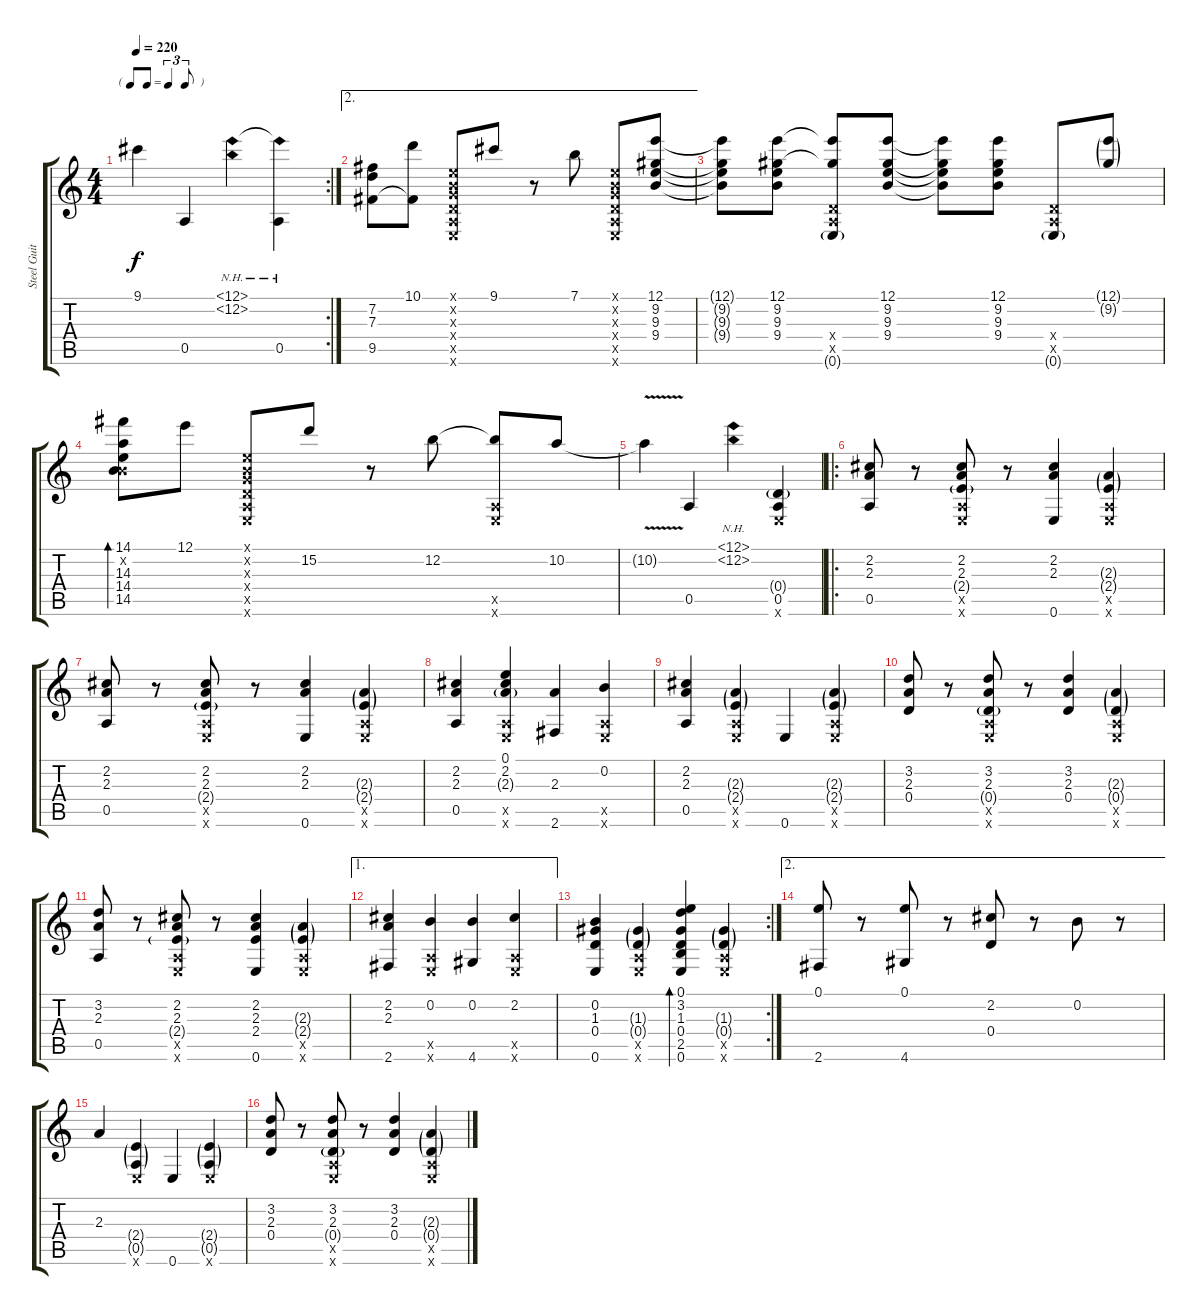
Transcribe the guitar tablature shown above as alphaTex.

\track ("Steel Guitar" "Steel Guit") {instrument acousticguitarsteel}
\staff {score tabs}
\tuning (E4 B3 G3 D3 A2 E2) {hide}
\rc 2
\ts (4 4)
\tf triplet8th
\tempo 220
\clef g2
\ks c
9.1{t}.4{dy f} 0.5.4 (12.1{nh} 12.2{nh}).4 (12.1{nh t} 0.5).4 |
\ae 2
(7.2 7.3 9.5).8 (10.1 9.5{t}).8 (0.1{x} 0.2{x} 0.3{x} 0.4{x} 0.5{x} 0.6{x}).8 9.1.8 r.8 7.1.8 (0.1{x} 0.2{x} 0.3{x} 0.4{x} 0.5{x} 0.6{x}).8 (12.1 9.2 9.3 9.4).8 |
(12.1{t} 9.2{t} 9.3{t} 9.4{t}).8 (12.1 9.2 9.3 9.4).8 (12.1{t} 9.2{t} 0.4{x} 0.5{x} 0.6{g}).8 (12.1 9.2 9.3 9.4).8 (12.1{t} 9.2{t} 9.3{t} 9.4{t}).8 (12.1 9.2 9.3 9.4).8 (0.4{x} 0.5{x} 0.6{g}).8 (12.1{g} 9.2{g}).8 |
(14.1 0.2{x} 14.3 14.4 14.5).8{bd 240} 12.1.8 (0.1{x} 0.2{x} 0.3{x} 0.4{x} 0.5{x} 0.6{x}).8 15.2.8 r.8 12.2.8 (12.2{t} 0.5{x} 0.6{x}).8 10.2.8 |
10.2{v t}.4 0.5.4 (12.1{nh} 12.2{nh}).4 (0.4{g} 0.5 0.6{x}).4 |
\ro
(2.2 2.3 0.5).8 r.8 (2.2 2.3 2.4{g} 0.5{x} 0.6{x}).8 r.8 (2.2 2.3 0.6).4 (2.3{g} 2.4{g} 0.5{x} 0.6{x}).4 |
(2.2 2.3 0.5).8 r.8 (2.2 2.3 2.4{g} 0.5{x} 0.6{x}).8 r.8 (2.2 2.3 0.6).4 (2.3{g} 2.4{g} 0.5{x} 0.6{x}).4 |
(2.2 2.3 0.5).4 (0.1 2.2 2.3{g} 0.5{x} 0.6{x}).4 (2.3 2.6).4 (0.2 0.5{x} 0.6{x}).4 |
(2.2 2.3 0.5).4 (2.3{g} 2.4{g} 0.5{x} 0.6{x}).4 0.6.4 (2.3{g} 2.4{g} 0.5{x} 0.6{x}).4 |
(3.2 2.3 0.4).8 r.8 (3.2 2.3 0.4{g} 0.5{x} 0.6{x}).8 r.8 (3.2 2.3 0.4).4 (2.3{g} 0.4{g} 0.5{x} 0.6{x}).4 |
(3.2 2.3 0.5).8 r.8 (2.2 2.3 2.4{g} 0.5{x} 0.6{x}).8 r.8 (2.2 2.3 2.4 0.6).4 (2.3{g} 2.4{g} 0.5{x} 0.6{x}).4 |
\ae 1
(2.2 2.3 2.6).4 (0.2 0.5{x} 0.6{x}).4 (0.2 4.6).4 (2.2 0.5{x} 0.6{x}).4 |
\rc 2
(0.2 1.3 0.4 0.6).4 (1.3{g} 0.4{g} 0.5{x} 0.6{x}).4 (0.1 3.2 1.3 0.4 2.5 0.6).4{bd 240} (1.3{g} 0.4{g} 0.5{x} 0.6{x}).4 |
\ae 2
(0.1 2.6).8 r.8 (0.1 4.6).8 r.8 (2.2 0.4).8 r.8 0.2.8 r.8 |
2.3.4 (2.4{g} 0.5{g} 0.6{x}).4 0.6.4 (2.4{g} 0.5{g} 0.6{x}).4 |
(3.2 2.3 0.4).8 r.8 (3.2 2.3 0.4{g} 0.5{x} 0.6{x}).8 r.8 (3.2 2.3 0.4).4 (2.3{g} 0.4{g} 0.5{x} 0.6{x}).4
